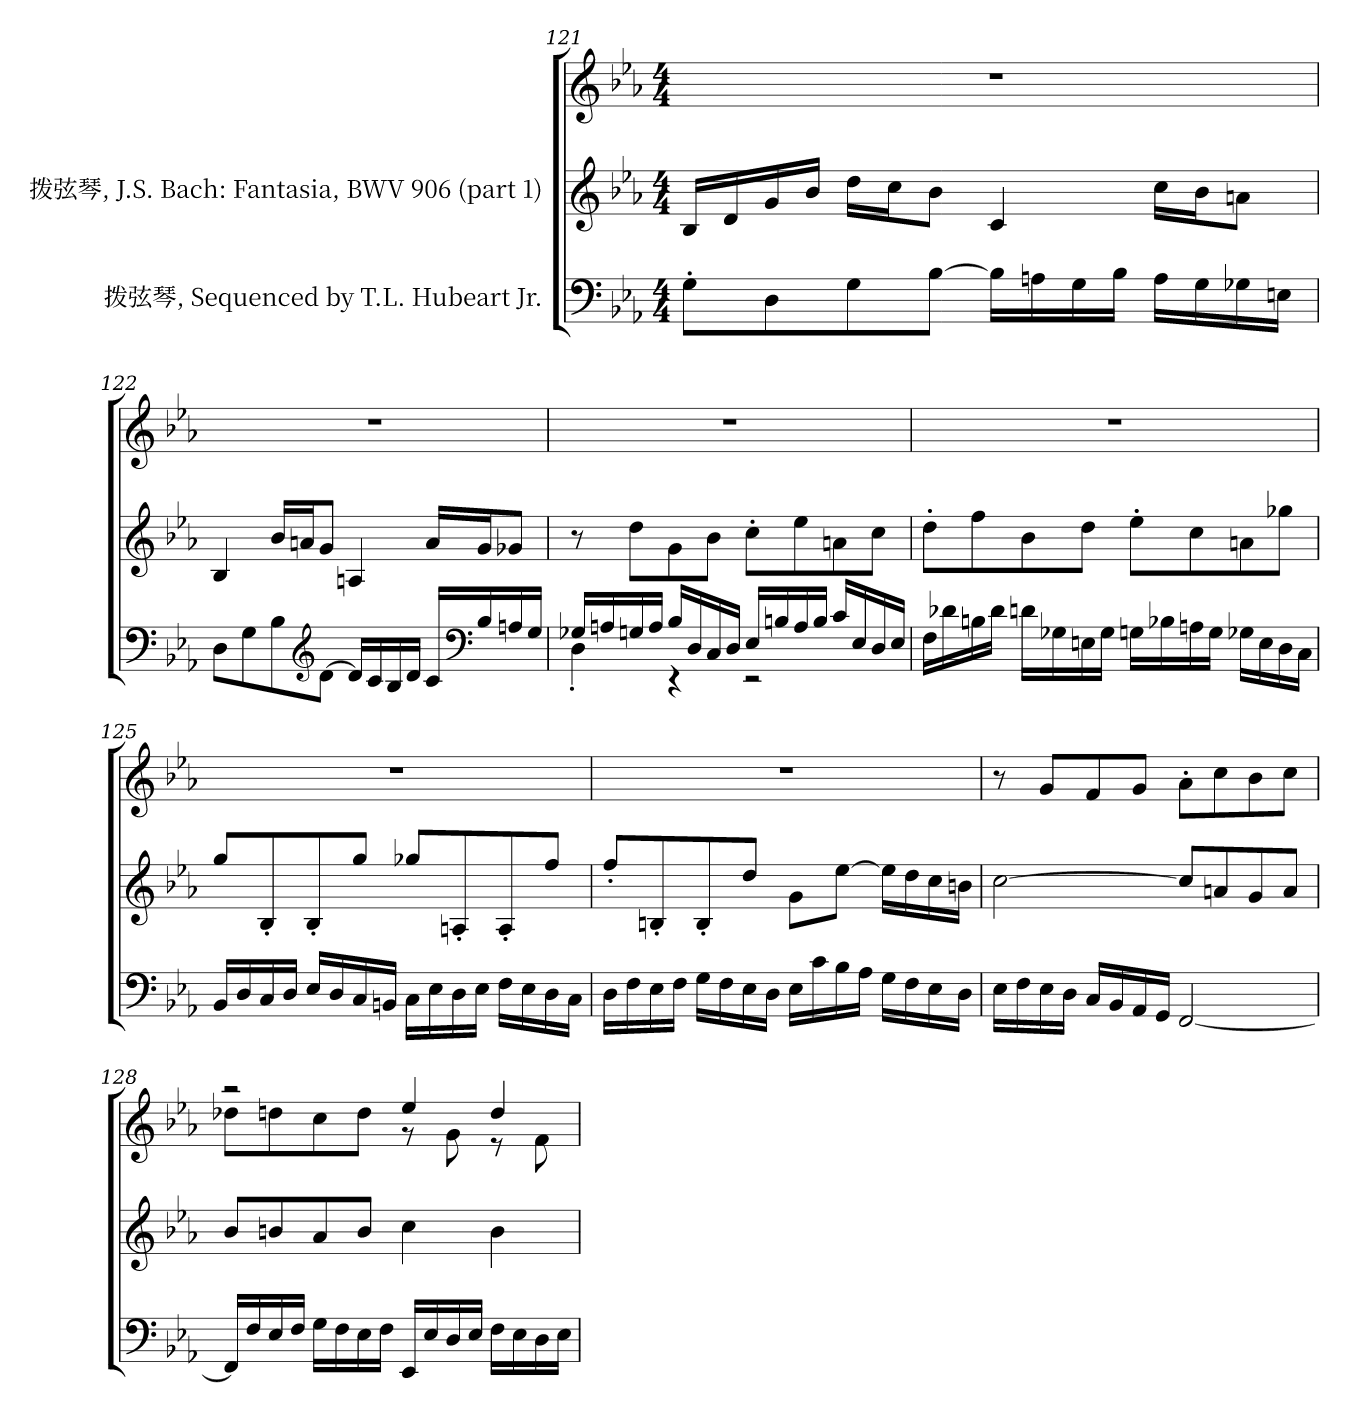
**kern	**kern	**kern
*part2	*part1	*part1
*staff3	*staff2	*staff1
*I"拨弦琴, Sequenced by T.L. Hubeart Jr.	*I"拨弦琴, J.S. Bach: Fantasia, BWV 906 (part 1)	*
*clefF4	*clefG2	*clefG2
*k[b-e-a-]	*k[b-e-a-]	*k[b-e-a-]
*M4/4	*M4/4	*M4/4
=121	=121	=121
8G'\L	16B-/LL	1r
.	16d/	.
8D\	16g/	.
.	16b-/JJ	.
8G\	16dd\LL	.
.	16cc\J	.
[8B-\J	8b-\J	.
16B-\LL]	4c/	.
16An\	.	.
16G\	.	.
16B-\JJ	.	.
16A\LL	16cc\LL	.
16G\	16b-\J	.
16G-X\	8an\J	.
16En\JJ	.	.
!!LO:LB:g=z
=122	=122	=122
8D\L	4B-/	1r
8G\	.	.
8B-\	16b-/LL	.
.	16an/J	.
*clefG2	*	*
[8d\J	8g/J	.
16d/LL]	4An/	.
16c/	.	.
16B-/	.	.
16d/JJ	.	.
16c/LL	16a/LL	.
*clefF4	*	*
16B-/	16g/J	.
16An/	8g-X/J	.
16G/JJ	.	.
=123	=123	=123
*^	*	*
16G-X/LL	4D'\	8r	1r
16An/	.	.	.
16Gn/	.	8dd\L	.
16A/JJ	.	.	.
16B-/LL	4r	8g\	.
16D/	.	.	.
16C/	.	8b-\J	.
16D/JJ	.	.	.
16E-/LL	2r	8cc'\L	.
16Bn/	.	.	.
16A/	.	8ee-\	.
16B/JJ	.	.	.
16c/LL	.	8an\	.
16E-/	.	.	.
16D/	.	8cc\J	.
16E-/JJ	.	.	.
*v	*v	*	*
!!LO:LB:g=z
=124	=124	=124
16F\LL	8dd'\L	1r
16d-X\	.	.
16Bn\	8ff\	.
16d-\JJ	.	.
16dn\LL	8b-\	.
16G-X\	.	.
16En\	8dd\J	.
16G-\JJ	.	.
16Gn\LL	8ee-'\L	.
16B-X\	.	.
16An\	8cc\	.
16G\JJ	.	.
16G-X\LL	8an\	.
16E\	.	.
16D\	8gg-X\J	.
16C\JJ	.	.
=125	=125	=125
16BB-/LL	8gg/L	1r
16D/	.	.
16C/	8B-'/	.
16D/JJ	.	.
16E-/LL	8B-'/	.
16D/	.	.
16C/	8gg/J	.
16BBn/JJ	.	.
16C\LL	8gg-X/L	.
16E-\	.	.
16D\	8An'/	.
16E-\JJ	.	.
16F\LL	8A'/	.
16E-\	.	.
16D\	8ff/J	.
16C\JJ	.	.
!!LO:PB:g=z
=126	=126	=126
16D\LL	8ff'/L	1r
16F\	.	.
16E-\	8Bn'/	.
16F\JJ	.	.
16G\LL	8B'/	.
16F\	.	.
16E-\	8dd/J	.
16D\JJ	.	.
16E-\LL	8g\L	.
16c\	.	.
16B-\	[8ee-\J	.
16A-\JJ	.	.
16G\LL	16ee-\LL]	.
16F\	16dd\	.
16E-\	16cc\	.
16D\JJ	16bn\JJ	.
=127	=127	=127
16E-\LL	[2cc\	8r
16F\	.	.
16E-\	.	8g/L
16D\JJ	.	.
16C/LL	.	8f/
16BB-/	.	.
16AA-/	.	8g/J
16GG/JJ	.	.
[2FF/	8cc/L]	8a-'\L
.	8an/	8cc\
.	8g/	8b-\
.	8a/J	8cc\J
!!LO:LB:g=z
=128	=128	=128
*	*	*^
16FF/LL]	8b-/L	2r	8dd-X\L
16F/	.	.	.
16E-/	8bn/	.	8ddn\
16F/JJ	.	.	.
16G\LL	8a-/	.	8cc\
16F\	.	.	.
16E-\	8b/J	.	8dd\J
16F\JJ	.	.	.
16EE-/LL	4cc\	4ee-/	8r
16E-/	.	.	.
16D/	.	.	8g\
16E-/JJ	.	.	.
16F\LL	4b\	4dd/	8r
16E-\	.	.	.
16D\	.	.	8f\
16E-\JJ	.	.	.
*	*	*v	*v
=	=	=
*-	*-	*-
